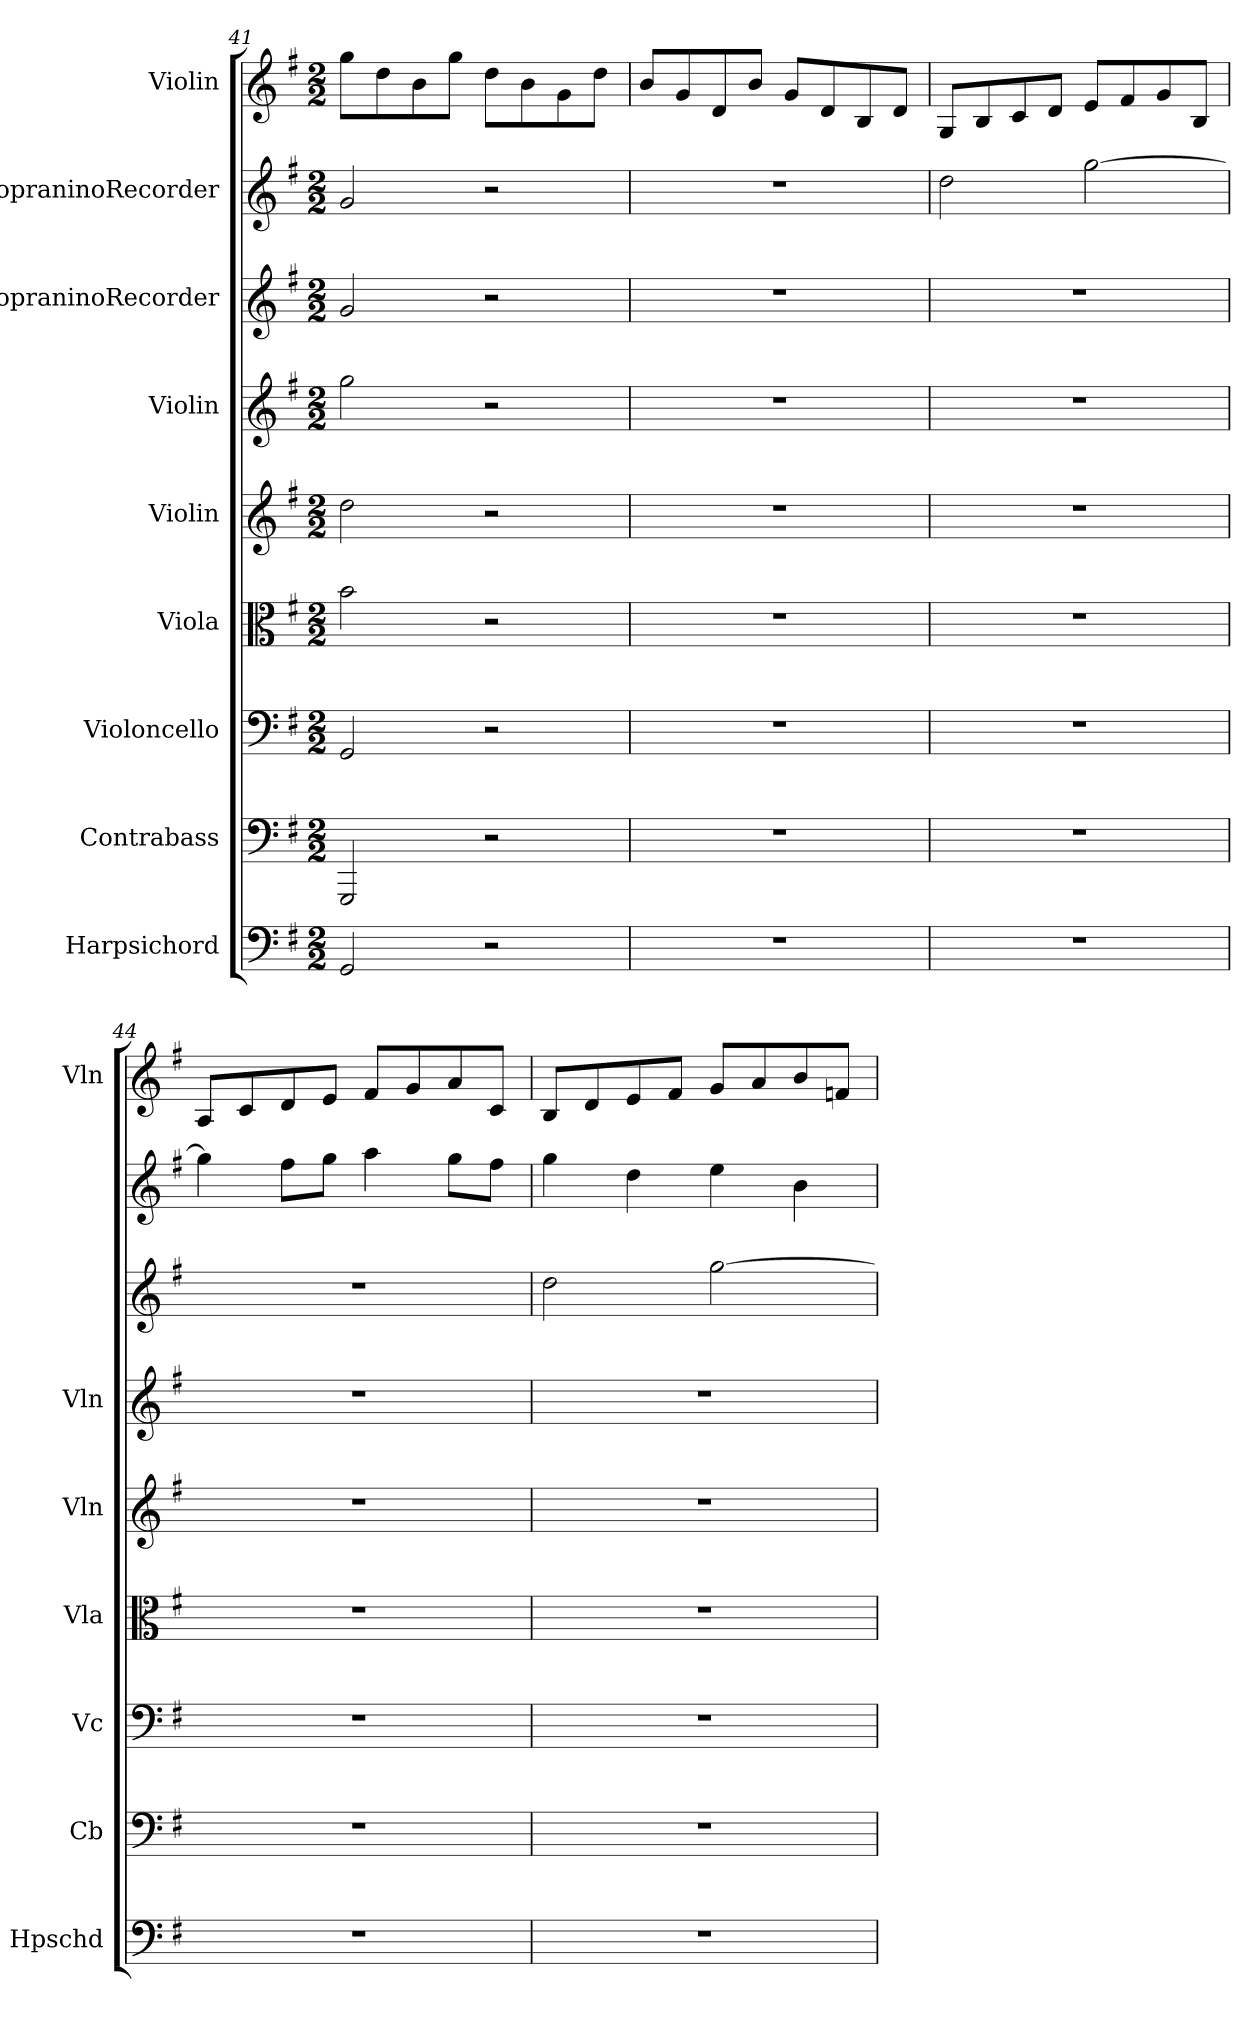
**kern	**kern	**kern	**kern	**kern	**kern	**kern	**kern	**kern
*part9	*part8	*part7	*part6	*part5	*part4	*part3	*part2	*part1
*staff9	*staff8	*staff7	*staff6	*staff5	*staff4	*staff3	*staff2	*staff1
*I"Harpsichord	*I"Contrabass	*I"Violoncello	*I"Viola	*I"Violin	*I"Violin	*I"SopraninoRecorder	*I"SopraninoRecorder	*I"Violin
*I'Hpschd	*I'Cb	*I'Vc	*I'Vla	*I'Vln	*I'Vln	*	*	*I'Vln
*clefF4	*clefF4	*clefF4	*clefC3	*clefG2	*clefG2	*clefG2	*clefG2	*clefG2
*k[f#]	*k[f#]	*k[f#]	*k[f#]	*k[f#]	*k[f#]	*k[f#]	*k[f#]	*k[f#]
*G:	*G:	*G:	*G:	*G:	*G:	*G:	*G:	*G:
*M2/2	*M2/2	*M2/2	*M2/2	*M2/2	*M2/2	*M2/2	*M2/2	*M2/2
=41	=41	=41	=41	=41	=41	=41	=41	=41
2GG/	2GGG/	2GG/	2b\	2dd\	2gg\	2g/	2g/	8gg\L
.	.	.	.	.	.	.	.	8dd\
.	.	.	.	.	.	.	.	8b\
.	.	.	.	.	.	.	.	8gg\J
2r	2r	2r	2r	2r	2r	2r	2r	8dd\L
.	.	.	.	.	.	.	.	8b\
.	.	.	.	.	.	.	.	8g\
.	.	.	.	.	.	.	.	8dd\J
=42	=42	=42	=42	=42	=42	=42	=42	=42
1r	1r	1r	1r	1r	1r	1r	1r	8b/L
.	.	.	.	.	.	.	.	8g/
.	.	.	.	.	.	.	.	8d/
.	.	.	.	.	.	.	.	8b/J
.	.	.	.	.	.	.	.	8g/L
.	.	.	.	.	.	.	.	8d/
.	.	.	.	.	.	.	.	8B/
.	.	.	.	.	.	.	.	8d/J
=43	=43	=43	=43	=43	=43	=43	=43	=43
1r	1r	1r	1r	1r	1r	1r	2dd\	8G/L
.	.	.	.	.	.	.	.	8B/
.	.	.	.	.	.	.	.	8c/
.	.	.	.	.	.	.	.	8d/J
.	.	.	.	.	.	.	[2gg\	8e/L
.	.	.	.	.	.	.	.	8f#/
.	.	.	.	.	.	.	.	8g/
.	.	.	.	.	.	.	.	8B/J
=44	=44	=44	=44	=44	=44	=44	=44	=44
1r	1r	1r	1r	1r	1r	1r	4gg\]	8A/L
.	.	.	.	.	.	.	.	8c/
.	.	.	.	.	.	.	8ff#\L	8d/
.	.	.	.	.	.	.	8gg\J	8e/J
.	.	.	.	.	.	.	4aa\	8f#/L
.	.	.	.	.	.	.	.	8g/
.	.	.	.	.	.	.	8gg\L	8a/
.	.	.	.	.	.	.	8ff#\J	8c/J
=45	=45	=45	=45	=45	=45	=45	=45	=45
1r	1r	1r	1r	1r	1r	2dd\	4gg\	8B/L
.	.	.	.	.	.	.	.	8d/
.	.	.	.	.	.	.	4dd\	8e/
.	.	.	.	.	.	.	.	8f#/J
.	.	.	.	.	.	[2gg\	4ee\	8g/L
.	.	.	.	.	.	.	.	8a/
.	.	.	.	.	.	.	4b\	8b/
.	.	.	.	.	.	.	.	8fn/J
=	=	=	=	=	=	=	=	=
*-	*-	*-	*-	*-	*-	*-	*-	*-
